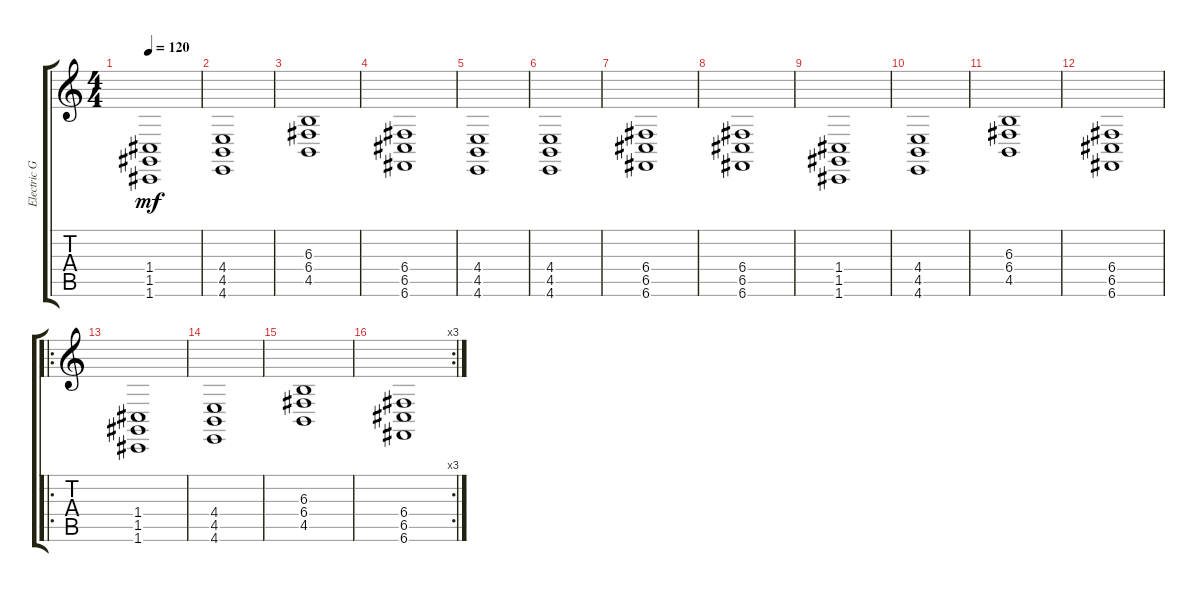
\track ("Electric Guitar" "Electric G") {instrument brightacousticpiano}
\staff {score tabs}
\tuning (D4 A3 F3 C3 G2 C2) {hide}
\ts (4 4)
\tempo 120
\clef g2
\ks c
(1.4 1.5 1.6).1{dy mf} |
(4.4 4.5 4.6).1 |
(6.3 6.4 4.5).1 |
(6.4 6.5 6.6).1 |
(4.4 4.5 4.6).1 |
(4.4 4.5 4.6).1 |
(6.4 6.5 6.6).1 |
(6.4 6.5 6.6).1 |
(1.4 1.5 1.6).1 |
(4.4 4.5 4.6).1 |
(6.3 6.4 4.5).1 |
(6.4 6.5 6.6).1 |
\ro
(1.4 1.5 1.6).1 |
(4.4 4.5 4.6).1 |
(6.3 6.4 4.5).1 |
\rc 3
(6.4 6.5 6.6).1
